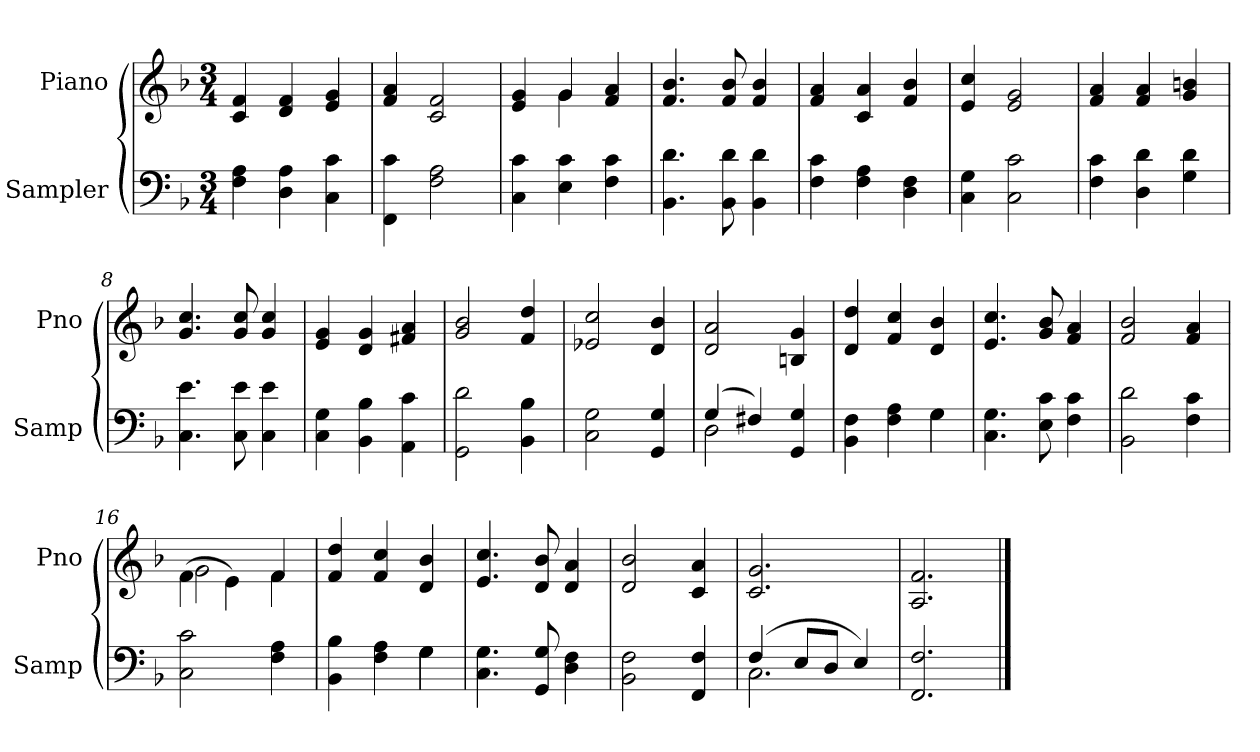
**kern	**kern
*part2	*part1
*staff2	*staff1
*I"Sampler	*I"Piano
*I'Samp	*I'Pno
*clefF4	*clefG2
*k[b-]	*k[b-]
*F:	*F:
*M3/4	*M3/4
=1	=1
4F 4A	4c 4f
4D 4A	4d 4f
4C 4c	4e 4g
=2	=2
4FF 4c	4f 4a
2F 2A	2c 2f
=3	=3
*	*^
4C 4c	4e 4g	4ryy
4E 4c	4g/	4g
4F 4c	4f 4a	4ryy
*	*v	*v
=4	=4
4.BB- 4.d	4.f 4.b-
8BB- 8d	8f 8b-
4BB- 4d	4f 4b-
=5	=5
4F 4c	4f 4a
4F 4A	4c 4a
4D 4F	4f 4b-
=6	=6
4C 4G	4e 4cc
2C 2c	2e 2g
=7	=7
4F 4c	4f 4a
4D 4d	4f 4a
4G 4d	4g 4bn
=8	=8
4.C 4.e	4.g 4.cc
8C 8e	8g 8cc
4C 4e	4g 4cc
=9	=9
4C 4G	4e 4g
4BB- 4B-	4d 4g
4AA 4c	4f#X 4a
=10	=10
2GG 2d	2g 2b-
4BB- 4B-	4f 4dd
=11	=11
2C 2G	2e-X 2cc
4GG 4G	4d 4b-
=12	=12
*^	*
(4G/	2D	2d 2a
4F#X/)	.	.
4GG 4G	4ryy	4Bn 4g
=13	=13	=13
4BB- 4F	2ryy	4d 4dd
4F 4A	.	4f 4cc
4G\	4G	4d 4b-
*v	*v	*
=14	=14
4.C 4.G	4.e 4.cc
8E 8c	8g 8b-
4F 4c	4f 4a
=15	=15
2BB- 2d	2f 2b-
4F 4c	4f 4a
=16	=16
*	*^
2C 2c	(4f\	2g
.	4e\)	.
4F 4A	4f/	4f
*	*v	*v
=17	=17
*^	*
4BB- 4B-	2ryy	4f 4dd
4F 4A	.	4f 4cc
4G\	4G	4d 4b-
*v	*v	*
=18	=18
4.C 4.G	4.e 4.cc
8GG 8G	8d 8b-
4D 4F	4d 4a
=19	=19
2BB- 2F	2d 2b-
4FF 4F	4c 4a
=20	=20
*^	*
(4F/	2.C	2.c 2.g
8E/L	.	.
8D/J	.	.
4E)	.	.
*v	*v	*
=21	=21
2.FF 2.F	2.A 2.f
==	==
*-	*-
